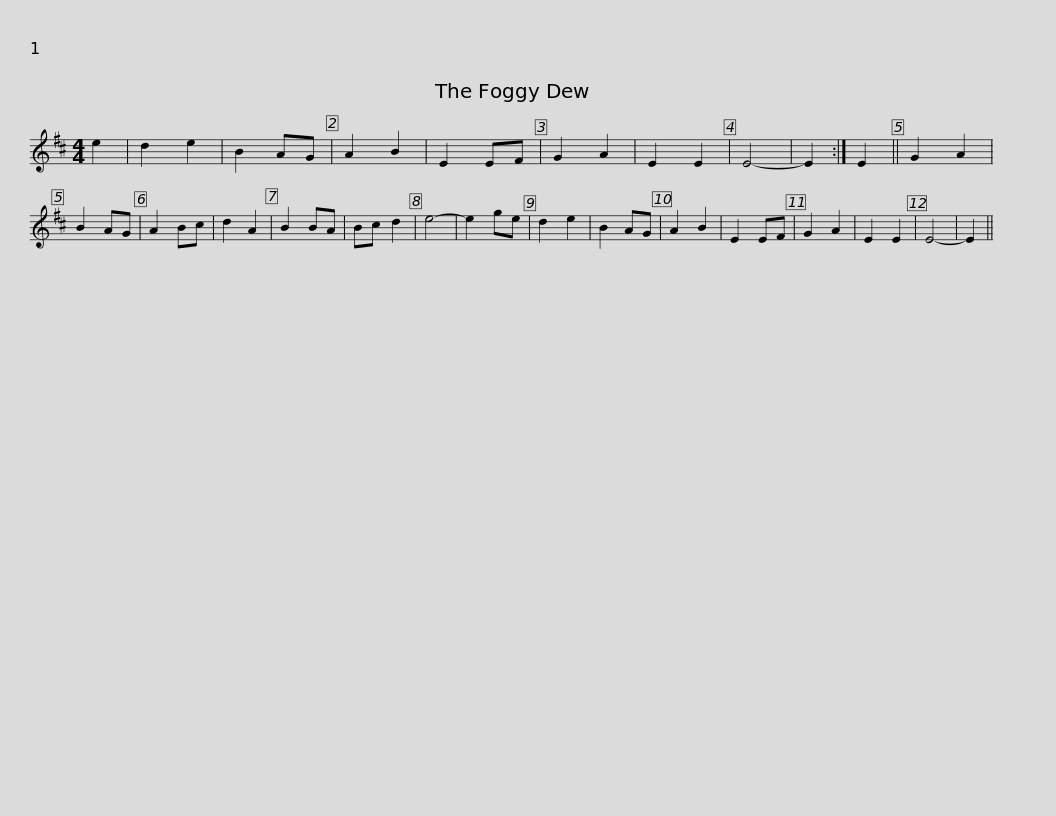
X:1
L:1/8
M:4/4
I:linebreak $
K:D
V:1 treble
V:1
 e2 | d2 e2 | B2 AG | A2 B2 | E2 EF | %5
 G2 A2 | E2 E2 | E4- | E2 :| E2 || %10
 G2 A2 | B2 AG | A2 Bc | d2 A2 | B2 BA | %15
 Bc d2 |$ e4- | e2 ge | d2 e2 | B2 AG | %20
 A2 B2 | E2 EF | G2 A2 | E2 E2 | E4- | %25
 E2 || %26
